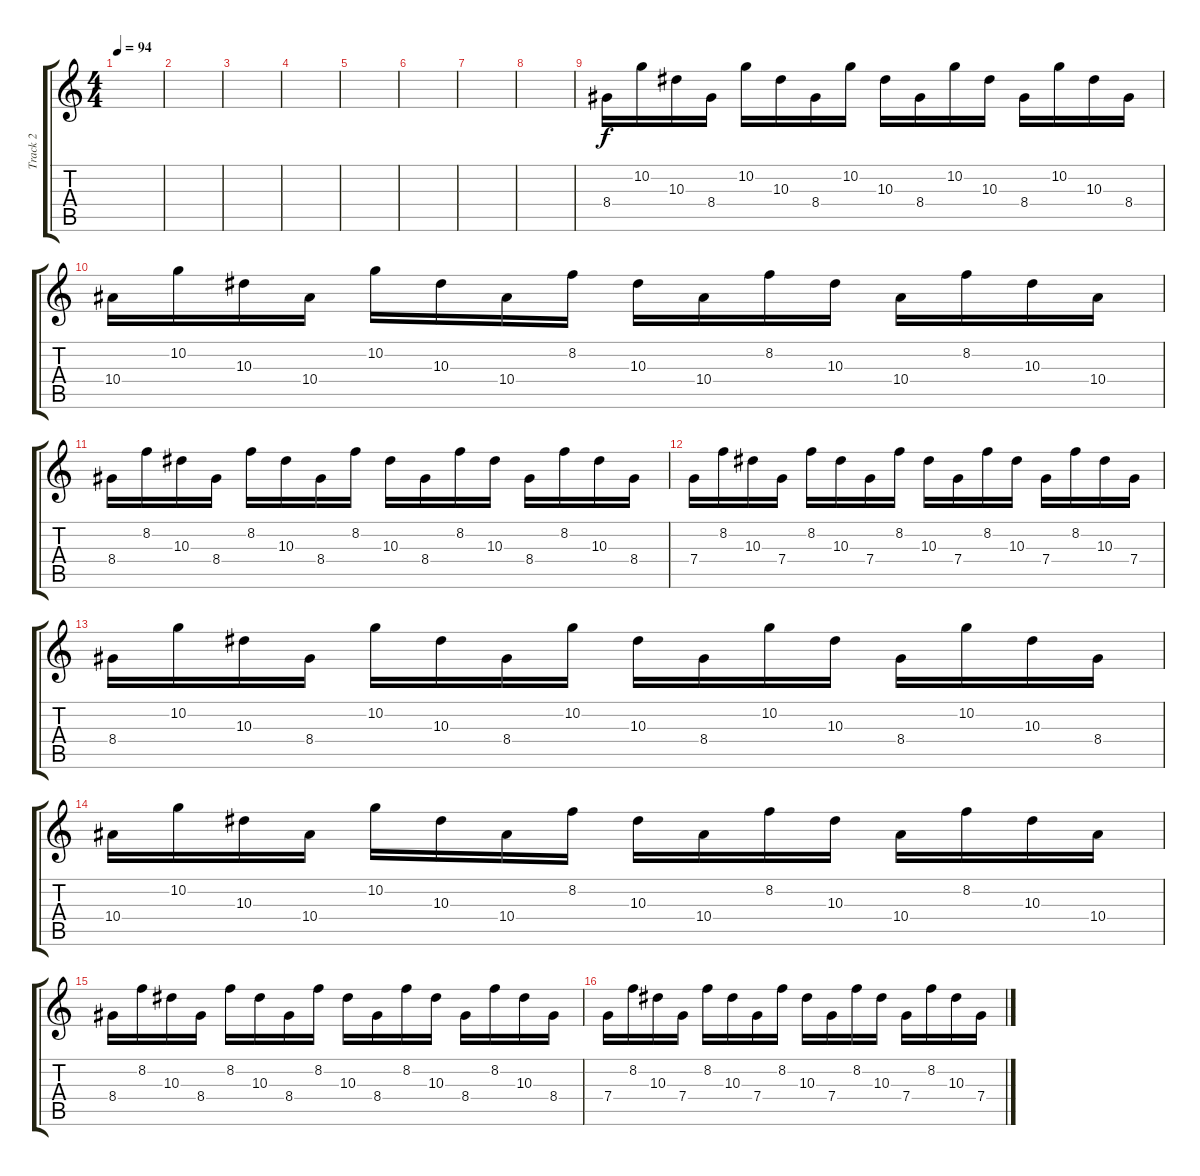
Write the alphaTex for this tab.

\track ("Track 2" "Track 2") {instrument electricguitarclean}
\staff {score tabs}
\tuning (D4 A3 F3 C3 G2 C2) {hide}
\ts (4 4)
\tempo 94
\clef g2
\ks c
|
|
|
|
|
|
|
|
8.4.16{instrument electricguitarclean} 10.2.16 10.3.16 8.4.16 10.2.16 10.3.16 8.4.16 10.2.16 10.3.16 8.4.16 10.2.16 10.3.16 8.4.16 10.2.16 10.3.16 8.4.16 |
10.4.16 10.2.16 10.3.16 10.4.16 10.2.16 10.3.16 10.4.16 8.2.16 10.3.16 10.4.16 8.2.16 10.3.16 10.4.16 8.2.16 10.3.16 10.4.16 |
8.4.16 8.2.16 10.3.16 8.4.16 8.2.16 10.3.16 8.4.16 8.2.16 10.3.16 8.4.16 8.2.16 10.3.16 8.4.16 8.2.16 10.3.16 8.4.16 |
7.4.16 8.2.16 10.3.16 7.4.16 8.2.16 10.3.16 7.4.16 8.2.16 10.3.16 7.4.16 8.2.16 10.3.16 7.4.16 8.2.16 10.3.16 7.4.16 |
8.4.16{instrument electricguitarclean} 10.2.16 10.3.16 8.4.16 10.2.16 10.3.16 8.4.16 10.2.16 10.3.16 8.4.16 10.2.16 10.3.16 8.4.16 10.2.16 10.3.16 8.4.16 |
10.4.16 10.2.16 10.3.16 10.4.16 10.2.16 10.3.16 10.4.16 8.2.16 10.3.16 10.4.16 8.2.16 10.3.16 10.4.16 8.2.16 10.3.16 10.4.16 |
8.4.16 8.2.16 10.3.16 8.4.16 8.2.16 10.3.16 8.4.16 8.2.16 10.3.16 8.4.16 8.2.16 10.3.16 8.4.16 8.2.16 10.3.16 8.4.16 |
7.4.16 8.2.16 10.3.16 7.4.16 8.2.16 10.3.16 7.4.16 8.2.16 10.3.16 7.4.16 8.2.16 10.3.16 7.4.16 8.2.16 10.3.16 7.4.16
